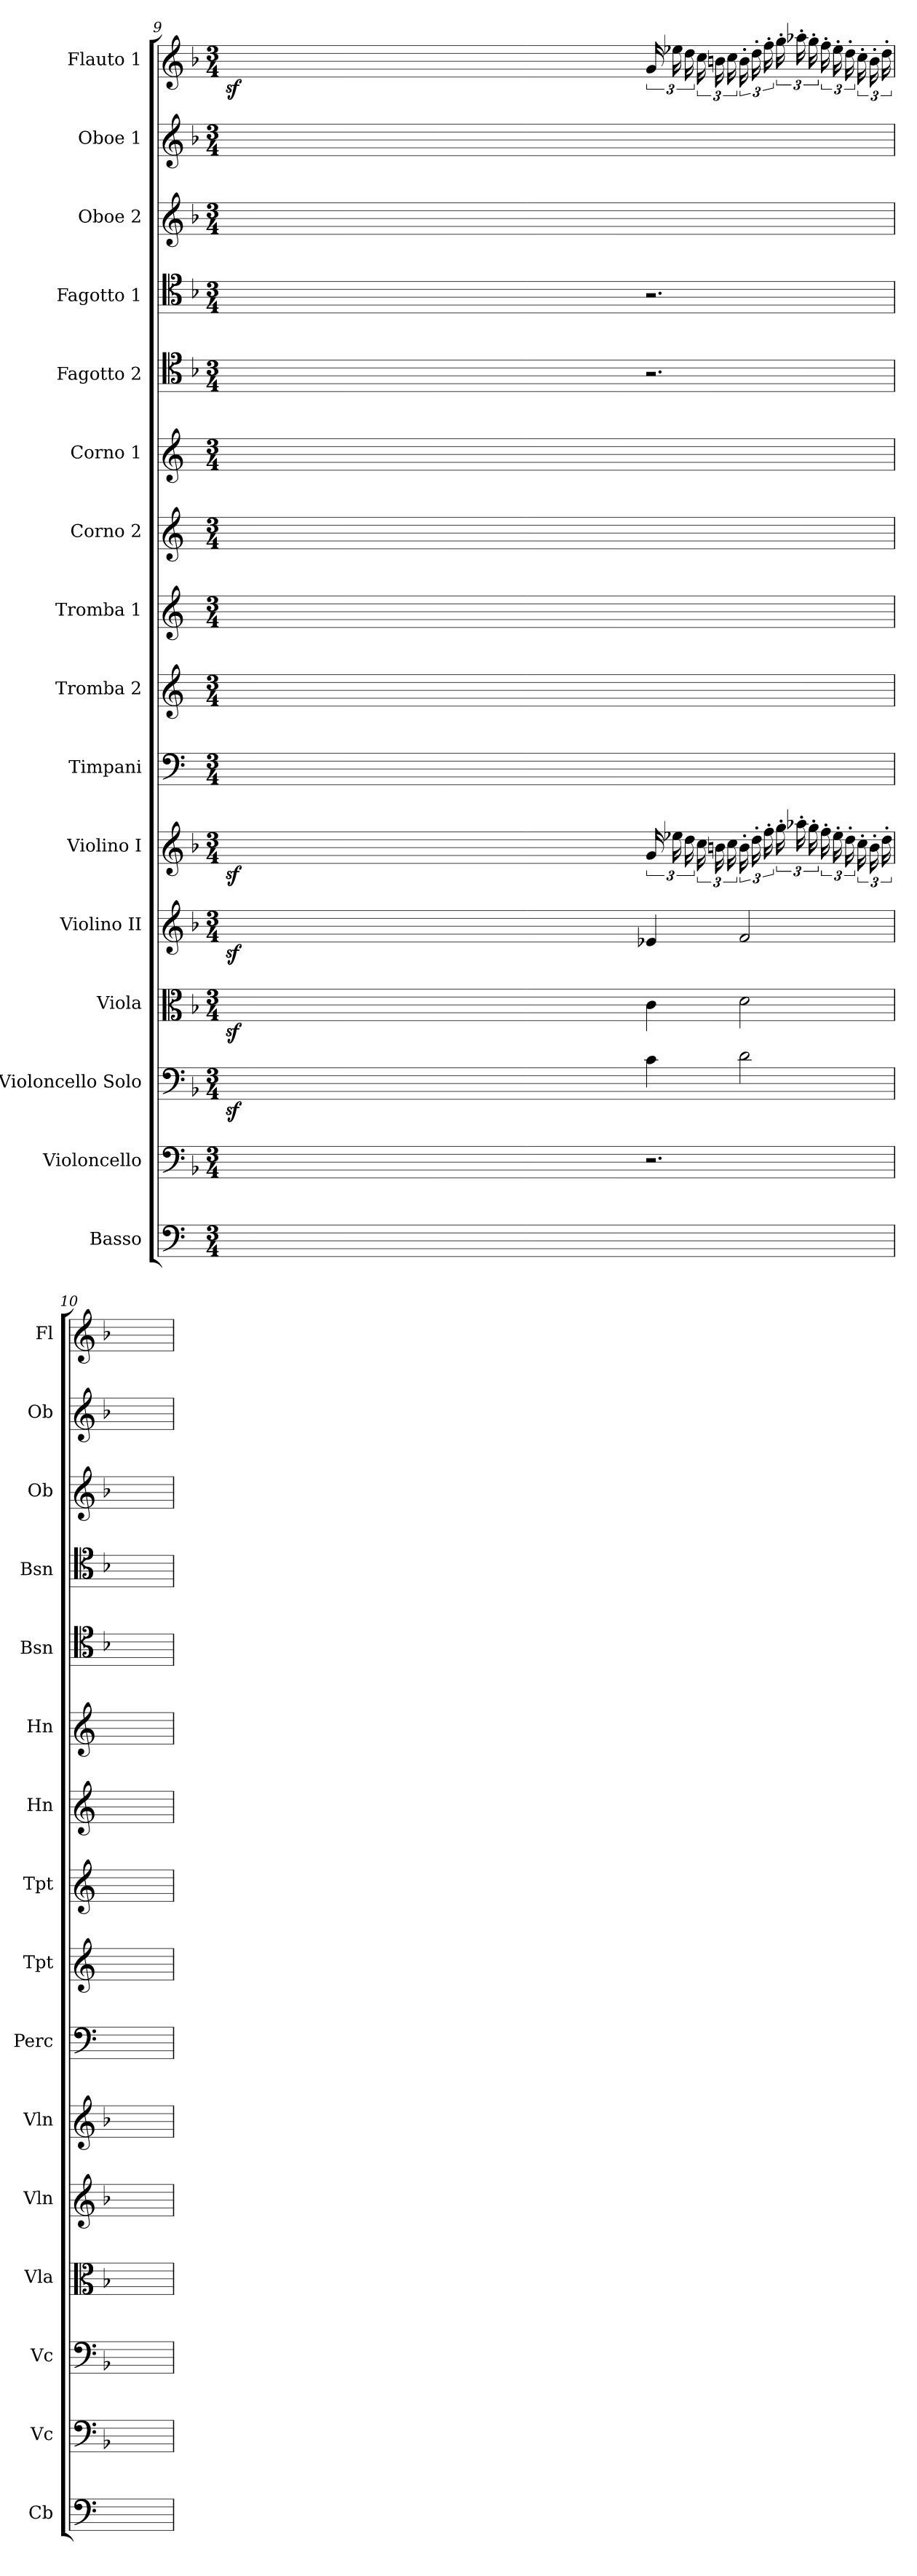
**kern	**kern	**kern	**dynam	**kern	**dynam	**kern	**dynam	**kern	**dynam	**kern	**kern	**kern	**kern	**kern	**kern	**kern	**kern	**kern	**kern	**dynam
*part16	*part15	*part14	*part14	*part13	*part13	*part12	*part12	*part11	*part11	*part10	*part9	*part8	*part7	*part6	*part5	*part4	*part3	*part2	*part1	*part1
*staff16	*staff15	*staff14	*staff14	*staff13	*staff13	*staff12	*staff12	*staff11	*staff11	*staff10	*staff9	*staff8	*staff7	*staff6	*staff5	*staff4	*staff3	*staff2	*staff1	*staff1
*I"Basso	*I"Violoncello	*I"Violoncello Solo	*	*I"Viola	*	*I"Violino II	*	*I"Violino I	*	*I"Timpani	*I"Tromba 2	*I"Tromba 1	*I"Corno 2	*I"Corno 1	*I"Fagotto 2	*I"Fagotto 1	*I"Oboe 2	*I"Oboe 1	*I"Flauto 1	*
*I'Cb	*I'Vc	*I'Vc	*	*I'Vla	*	*I'Vln	*	*I'Vln	*	*I'Perc	*I'Tpt	*I'Tpt	*I'Hn	*I'Hn	*I'Bsn	*I'Bsn	*I'Ob	*I'Ob	*I'Fl	*
*clefF4	*clefF4	*clefF4	*	*clefC3	*	*clefG2	*	*clefG2	*	*clefF4	*clefG2	*clefG2	*clefG2	*clefG2	*clefC4	*clefC4	*clefG2	*clefG2	*clefG2	*
*ITrd7c12	*	*	*	*	*	*	*	*	*	*	*ITrd1c2	*ITrd1c2	*ITrd4c7	*ITrd4c7	*	*	*	*	*	*
*	*k[b-]	*k[b-]	*	*k[b-]	*	*k[b-]	*	*k[b-]	*	*	*	*	*	*	*k[b-]	*k[b-]	*k[b-]	*k[b-]	*k[b-]	*
*M3/4	*M3/4	*M3/4	*	*M3/4	*	*M3/4	*	*M3/4	*	*M3/4	*M3/4	*M3/4	*M3/4	*M3/4	*M3/4	*M3/4	*M3/4	*M3/4	*M3/4	*
=9	=9	=9	=9	=9	=9	=9	=9	=9	=9	=9	=9	=9	=9	=9	=9	=9	=9	=9	=9	=9
2.ryy	2.ryy	2.ryy	sf	2.ryy	sf	2.ryy	sf	2.ryy	sf	2.ryy	2.ryy	2.ryy	2.ryy	2.ryy	2.ryy	2.ryy	2.ryy	2.ryy	2.ryy	sf
4ryy	4ryy	4ryy	.	4ryy	.	4ryy	.	4ryy	.	4ryy	4ryy	4ryy	4ryy	4ryy	4ryy	4ryy	4ryy	4ryy	4ryy	.
1ryy	1ryy	1ryy	.	1ryy	.	1ryy	.	1ryy	.	1ryy	1ryy	1ryy	1ryy	1ryy	1ryy	1ryy	1ryy	1ryy	1ryy	.
1ryy	1ryy	1ryy	.	1ryy	.	1ryy	.	1ryy	.	1ryy	1ryy	1ryy	1ryy	1ryy	1ryy	1ryy	1ryy	1ryy	1ryy	.
1ryy	1ryy	1ryy	.	1ryy	.	1ryy	.	1ryy	.	1ryy	1ryy	1ryy	1ryy	1ryy	1ryy	1ryy	1ryy	1ryy	1ryy	.
1ryy	1ryy	1ryy	.	1ryy	.	1ryy	.	1ryy	.	1ryy	1ryy	1ryy	1ryy	1ryy	1ryy	1ryy	1ryy	1ryy	1ryy	.
1ryy	1ryy	1ryy	.	1ryy	.	1ryy	.	1ryy	.	1ryy	1ryy	1ryy	1ryy	1ryy	1ryy	1ryy	1ryy	1ryy	1ryy	.
4ryy	4ryy	4ryy	.	4ryy	.	4ryy	.	4ryy	.	4ryy	4ryy	4ryy	4ryy	4ryy	4ryy	4ryy	4ryy	4ryy	4ryy	.
2.ryy	2.r	4c	.	4c	.	4e-X	.	24g	.	2.ryy	2.ryy	2.ryy	2.ryy	2.ryy	2.r	2.r	2.ryy	2.ryy	24g	.
.	.	.	.	.	.	.	.	24ee-X	.	.	.	.	.	.	.	.	.	.	24ee-X	.
.	.	.	.	.	.	.	.	24dd	.	.	.	.	.	.	.	.	.	.	24dd	.
.	.	.	.	.	.	.	.	24cc	.	.	.	.	.	.	.	.	.	.	24cc	.
.	.	.	.	.	.	.	.	24bn	.	.	.	.	.	.	.	.	.	.	24bn	.
.	.	.	.	.	.	.	.	24cc	.	.	.	.	.	.	.	.	.	.	24cc	.
.	.	2d	.	2d	.	2f	.	24b'	.	.	.	.	.	.	.	.	.	.	24b'	.
.	.	.	.	.	.	.	.	24dd'	.	.	.	.	.	.	.	.	.	.	24dd'	.
.	.	.	.	.	.	.	.	24ff'	.	.	.	.	.	.	.	.	.	.	24ff'	.
.	.	.	.	.	.	.	.	24gg'	.	.	.	.	.	.	.	.	.	.	24gg'	.
.	.	.	.	.	.	.	.	24aa-X'	.	.	.	.	.	.	.	.	.	.	24aa-X'	.
.	.	.	.	.	.	.	.	24gg'	.	.	.	.	.	.	.	.	.	.	24gg'	.
.	.	.	.	.	.	.	.	24ff'	.	.	.	.	.	.	.	.	.	.	24ff'	.
.	.	.	.	.	.	.	.	24ee-'	.	.	.	.	.	.	.	.	.	.	24ee-'	.
.	.	.	.	.	.	.	.	24dd'	.	.	.	.	.	.	.	.	.	.	24dd'	.
.	.	.	.	.	.	.	.	24cc'	.	.	.	.	.	.	.	.	.	.	24cc'	.
.	.	.	.	.	.	.	.	24b'	.	.	.	.	.	.	.	.	.	.	24b'	.
.	.	.	.	.	.	.	.	24dd'	.	.	.	.	.	.	.	.	.	.	24dd'	.
=10	=10	=10	=10	=10	=10	=10	=10	=10	=10	=10	=10	=10	=10	=10	=10	=10	=10	=10	=10	=10
4ryy	4ryy	4ryy	.	4ryy	.	4ryy	.	4ryy	.	4ryy	4ryy	4ryy	4ryy	4ryy	4ryy	4ryy	4ryy	4ryy	4ryy	.
=	=	=	=	=	=	=	=	=	=	=	=	=	=	=	=	=	=	=	=	=
*-	*-	*-	*-	*-	*-	*-	*-	*-	*-	*-	*-	*-	*-	*-	*-	*-	*-	*-	*-	*-
